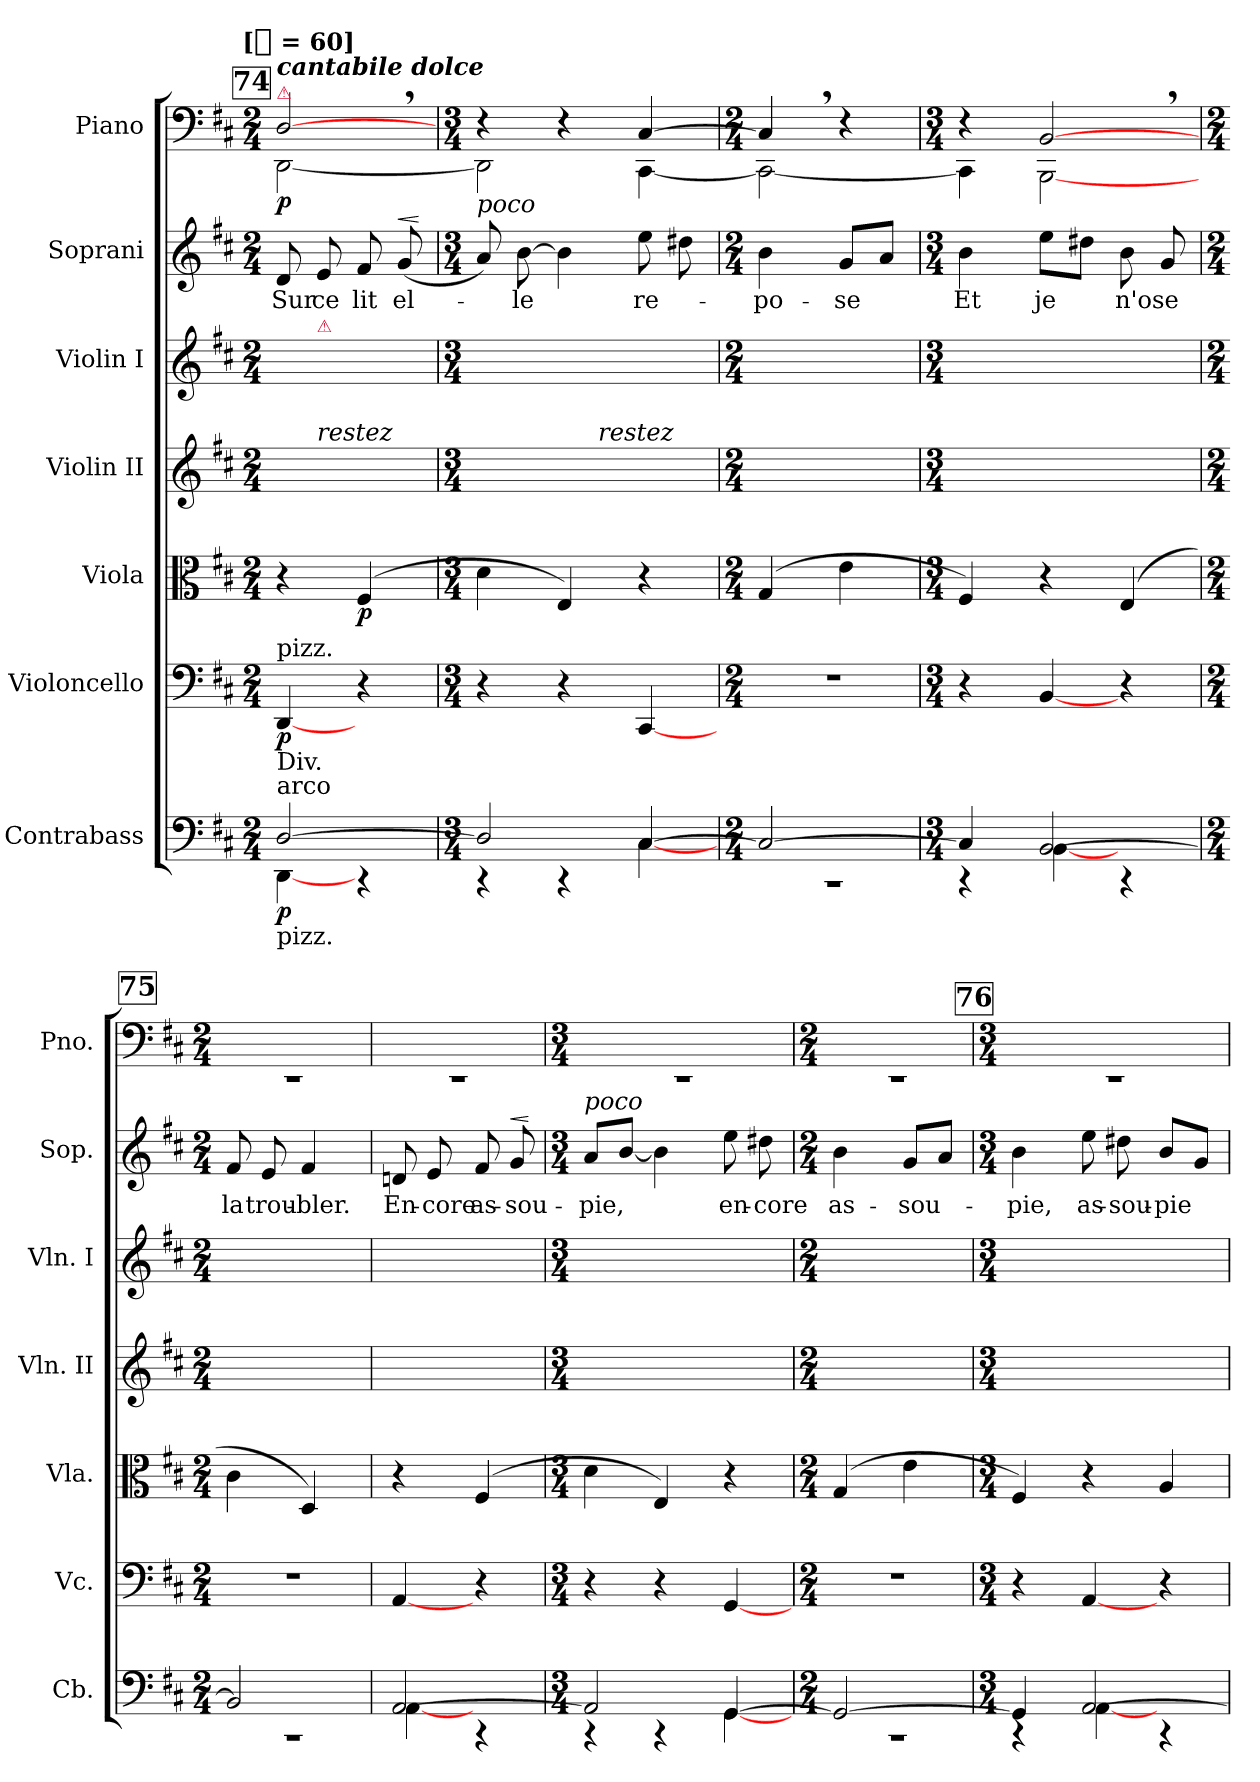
**kern	**dynam	**kern	**dynam	**kern	**dynam	**kern	**kern	**kern	**text	**dynam	**kern	**dynam
*part7	*part7	*part6	*part6	*part5	*part5	*part4	*part3	*part2	*part2	*part2	*part1	*part1
*staff7	*staff7	*staff6	*staff6	*staff5	*staff5	*staff4	*staff3	*staff2	*staff2	*staff2	*staff1	*staff1
*I"Contrabass	*	*I"Violoncello	*	*I"Viola	*	*I"Violin II	*I"Violin I	*I"Soprani	*	*	*I"Piano	*
*I'Cb.	*	*I'Vc.	*	*I'Vla.	*	*I'Vln. II	*I'Vln. I	*I'Sop.	*	*	*I'Pno.	*
*clefF4	*	*clefF4	*	*clefC3	*	*clefG2	*clefG2	*clefG2	*	*	*clefF4	*
*ITrd7c12	*	*	*	*	*	*	*	*	*	*	*	*
*k[f#c#]	*	*k[f#c#]	*	*k[f#c#]	*	*k[f#c#]	*k[f#c#]	*k[f#c#]	*	*	*k[f#c#]	*
*D:	*	*D:	*	*D:	*	*D:	*D:	*D:	*	*	*D:	*
!!LO:TX:omd:t=[[quarter] = 60]
*M2/4	*	*M2/4	*	*M2/4	*	*M2/4	*M2/4	*M2/4	*	*	*M2/4	*
*MM60	*	*MM60	*	*MM60	*	*MM60	*MM60	*MM60	*	*	*MM60	*
!!LO:REH:place=s1:t=74
=64	=64	=64	=64	=64	=64	=64	=64	=64	=64	=64	=64	=64
*^	*	*	*	*	*	*	*	*	*	*	*	*
*	*	*	*	*	*	*	*	*	*	*	*	*8ba	*
*	*	*	*	*	*	*	*	*	*	*	*	*^	*
!	!	!	!	!	!	!	!	!	!	!	!	!LO:TX:a:color=crimson:t=⚠	!	!
!	!	!	!	!	!	!	!	!	!	!	!	!LO:TX:a:Bi:t=cantabile dolce	!	!
!	!	!	!LO:TX:a:t=pizz.	!	!	!	!	!	!	!	!	!	!	!
!LO:TX:b:t=pizz.	!	!	!	!	!	!	!	!	!	!	!	!	!	!
!LO:TX:a:t=arco	!	!	!	!	!	!	!	!	!	!	!	!	!	!
!LO:TX:a:t=Div.	!	!	!	!	!	!	!	!	!	!	!	!	!	!
[2DD	[4DDD	p	[4DD	p	4r	.	8ryy	8ryy	8d	Sur	.	[2DD,	[2DDD	p
!	!	!	!	!	!	!	!	!LO:TX:a:color=crimson:t=⚠	!	!	!	!	!	!
!	!	!	!	!	!	!	!LO:TX:a:i:t=restez	!	!	!	!	!	!	!
.	.	.	.	.	.	.	8ryy	4.ryy	8e	ce	.	.	.	.
.	4r	.	4r	.	(4F#	p	8ryy	.	8f#	lit	.	.	.	.
!	!	!	!	!	!	!	!	!	!	!	!LO:HP:a	!	!	!
.	.	.	.	.	.	.	8ryy	.	(8g	el-	<	.	.	.
*v	*v	*	*	*	*	*	*	*	*	*	*	*v	*v	*
.	.	.	.	.	.	.	.	.	.	[	.	.
=65	=65	=65	=65	=65	=65	=65	=65	=65	=65	=65	=65	=65
*M3/4	*	*M3/4	*	*M3/4	*	*M3/4	*M3/4	*M3/4	*	*	*M3/4	*
*^	*	*	*	*	*	*	*	*	*	*	*^	*
!	!	!	!	!	!	!	!	!	!LO:TX:a:i:t=poco	!	!	!	!	!
2DD]	4rCC	.	4r	.	4d	.	8ryy	2.ryy	8a)	.	.	4rEE	2DDD]	.
.	.	.	.	.	.	.	8ryy	.	[8b	-le	.	.	.	.
.	4rCC	.	4r	.	4E)	.	8ryy	.	4b]	.	.	4rEE	.	.
!	!	!	!	!	!	!	!LO:TX:a:i:t=restez	!	!	!	!	!	!	!
.	.	.	.	.	.	.	8ryy	.	.	.	.	.	.	.
[4CC#	[4CC#	.	[4CC#	.	4r	.	8ryy	.	8ee	re-	.	[4CC#	[4CCC#	.
.	.	.	.	.	.	.	8ryy	.	8dd#X	.	.	.	.	.
=66	=66	=66	=66	=66	=66	=66	=66	=66	=66	=66	=66	=66	=66	=66
*M2/4	*	*	*M2/4	*	*M2/4	*	*M2/4	*M2/4	*M2/4	*	*	*M2/4	*	*
2CC#_	2rCC	.	2r	.	(4G	.	8ryy	2ryy	4b	-po-	.	4CC#,]	2CCC#_	.
.	.	.	.	.	.	.	8ryy	.	.	.	.	.	.	.
.	.	.	.	.	4e	.	8ryy	.	8gL	-se	.	4rEE	.	.
.	.	.	.	.	.	.	8ryy	.	8aJ	.	.	.	.	.
=67	=67	=67	=67	=67	=67	=67	=67	=67	=67	=67	=67	=67	=67	=67
*M3/4	*	*	*M3/4	*	*M3/4	*	*M3/4	*M3/4	*M3/4	*	*	*M3/4	*	*
4CC#]	4rCC	.	4r	.	4F#)	.	8ryy	2.ryy	4b	Et	.	4rEE	4CCC#]	.
.	.	.	.	.	.	.	8ryy	.	.	.	.	.	.	.
[2BBB	[4BBB	.	[4BB	.	4r	.	8ryy	.	8eeL	je	.	[2BBB,	[2BBBB	.
.	.	.	.	.	.	.	8ryy	.	8dd#XJ	.	.	.	.	.
.	4r	.	4r	.	(4E	.	8ryy	.	8b	n'ose	.	.	.	.
.	.	.	.	.	.	.	8ryy	.	8g	.	.	.	.	.
*	*	*	*	*	*	*	*	*	*	*	*	*v	*v	*
!!LO:REH:place=s1:t=75
=68	=68	=68	=68	=68	=68	=68	=68	=68	=68	=68	=68	=68	=68
*M2/4	*	*	*M2/4	*	*M2/4	*	*M2/4	*M2/4	*M2/4	*	*	*M2/4	*
*	*	*	*	*	*	*	*	*	*	*	*	*X8ba	*
2BBB]	2rCC	.	2r	.	4c#	.	8ryy	2ryy	8f#	la	.	2rEE	.
.	.	.	.	.	.	.	8ryy	.	8e	trou-	.	.	.
.	.	.	.	.	4D)	.	8ryy	.	4f#	-bler.	.	.	.
.	.	.	.	.	.	.	8ryy	.	.	.	.	.	.
=69	=69	=69	=69	=69	=69	=69	=69	=69	=69	=69	=69	=69	=69
[2AAA	[4AAA	.	[4AA	.	4r	.	8ryy	2ryy	8dn	En-	.	2rEE	.
.	.	.	.	.	.	.	8ryy	.	8e	-core	.	.	.
.	4r	.	4r	.	(4F#	.	8ryy	.	8f#	as-	.	.	.
!	!	!	!	!	!	!	!	!	!	!	!LO:HP:a	!	!
.	.	.	.	.	.	.	8ryy	.	8g	-sou-	<	.	.
*v	*v	*	*	*	*	*	*	*	*	*	*	*	*
.	.	.	.	.	.	.	.	.	.	[	.	.
=70	=70	=70	=70	=70	=70	=70	=70	=70	=70	=70	=70	=70
*M3/4	*	*M3/4	*	*M3/4	*	*M3/4	*M3/4	*M3/4	*	*	*M3/4	*
*^	*	*	*	*	*	*	*	*	*	*	*	*
!	!	!	!	!	!	!	!	!	!LO:TX:a:i:t=poco	!	!	!	!
2AAA]	4rCC	.	4r	.	4d	.	8ryy	2.ryy	8aL	-pie,	.	2.rEE	.
.	.	.	.	.	.	.	8ryy	.	[8bJ	.	.	.	.
.	4rCC	.	4r	.	4E)	.	8ryy	.	4b]	.	.	.	.
.	.	.	.	.	.	.	8ryy	.	.	.	.	.	.
[4GGG	[4GGG	.	[4GG	.	4r	.	8ryy	.	8ee	en-	.	.	.
.	.	.	.	.	.	.	8ryy	.	8dd#X	-core	.	.	.
=71	=71	=71	=71	=71	=71	=71	=71	=71	=71	=71	=71	=71	=71
*M2/4	*	*	*M2/4	*	*M2/4	*	*M2/4	*M2/4	*M2/4	*	*	*M2/4	*
2GGG_	2rCC	.	2r	.	(4G	.	8ryy	2ryy	4b	as-	.	2rEE	.
.	.	.	.	.	.	.	8ryy	.	.	.	.	.	.
.	.	.	.	.	4e	.	8ryy	.	8gL	-sou-	.	.	.
.	.	.	.	.	.	.	8ryy	.	8aJ	.	.	.	.
!!LO:REH:place=s1:t=76
=72	=72	=72	=72	=72	=72	=72	=72	=72	=72	=72	=72	=72	=72
*M3/4	*	*	*M3/4	*	*M3/4	*	*M3/4	*M3/4	*M3/4	*	*	*M3/4	*
4GGG]	4rCC	.	4r	.	4F#)	.	8ryy	2.ryy	4b	-pie,	.	2.rEE	.
.	.	.	.	.	.	.	8ryy	.	.	.	.	.	.
[2AAA	[4AAA	.	[4AA	.	4r	.	8ryy	.	8ee	as-	.	.	.
.	.	.	.	.	.	.	8ryy	.	8dd#X	-sou-	.	.	.
.	4rCC	.	4r	.	4A	.	8ryy	.	8bL	-pie	.	.	.
.	.	.	.	.	.	.	8ryy	.	8gJ	.	.	.	.
*v	*v	*	*	*	*	*	*	*	*	*	*	*	*
=	=	=	=	=	=	=	=	=	=	=	=	=
*-	*-	*-	*-	*-	*-	*-	*-	*-	*-	*-	*-	*-
